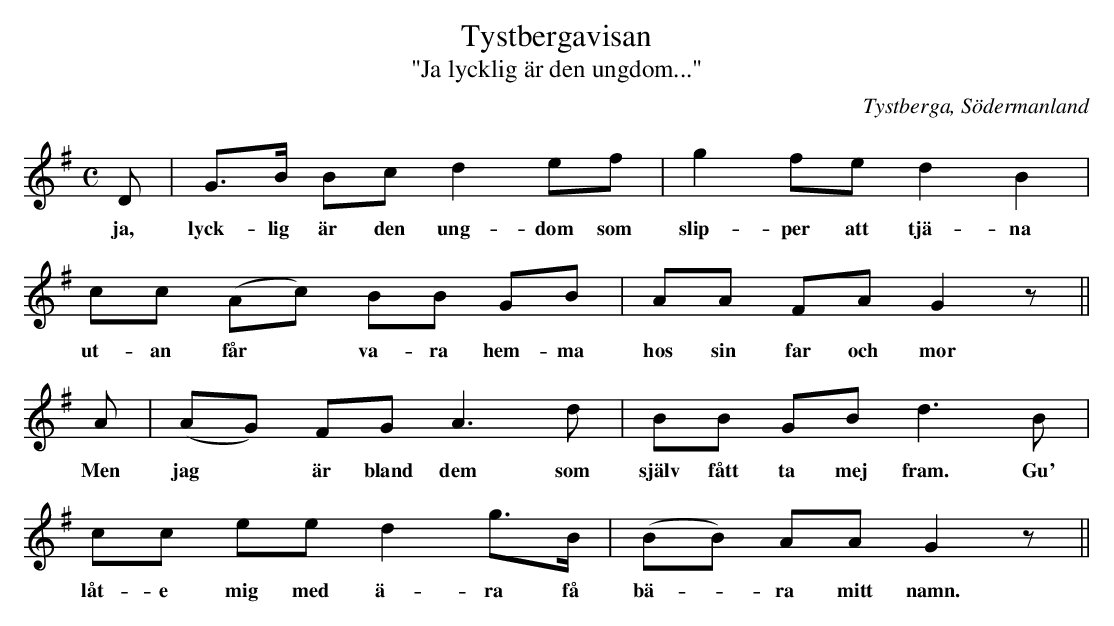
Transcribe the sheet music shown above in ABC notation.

X:1
T:Tystbergavisan
T:"Ja lycklig är den ungdom..."
O:Tystberga, Södermanland
M:C
L:1/8
K:G
D | G>B Bc d2 ef | g2 fe d2 B2 | cc (Ac) BB GB | AA FA G2 z ||
w: ja, lyck-lig är den ung-dom som slip-per att tjä-na ut-an får * va-ra hem-ma hos sin far och mor
A | (AG) FG A2>d2 | BB GB d2>B2 | cc ee d2 g>B | (BB) AA G2 z ||
w: Men jag* är bland dem som själv fått ta mej fram. Gu' låt-e mig med ä-ra få bä- * ra mitt namn.
